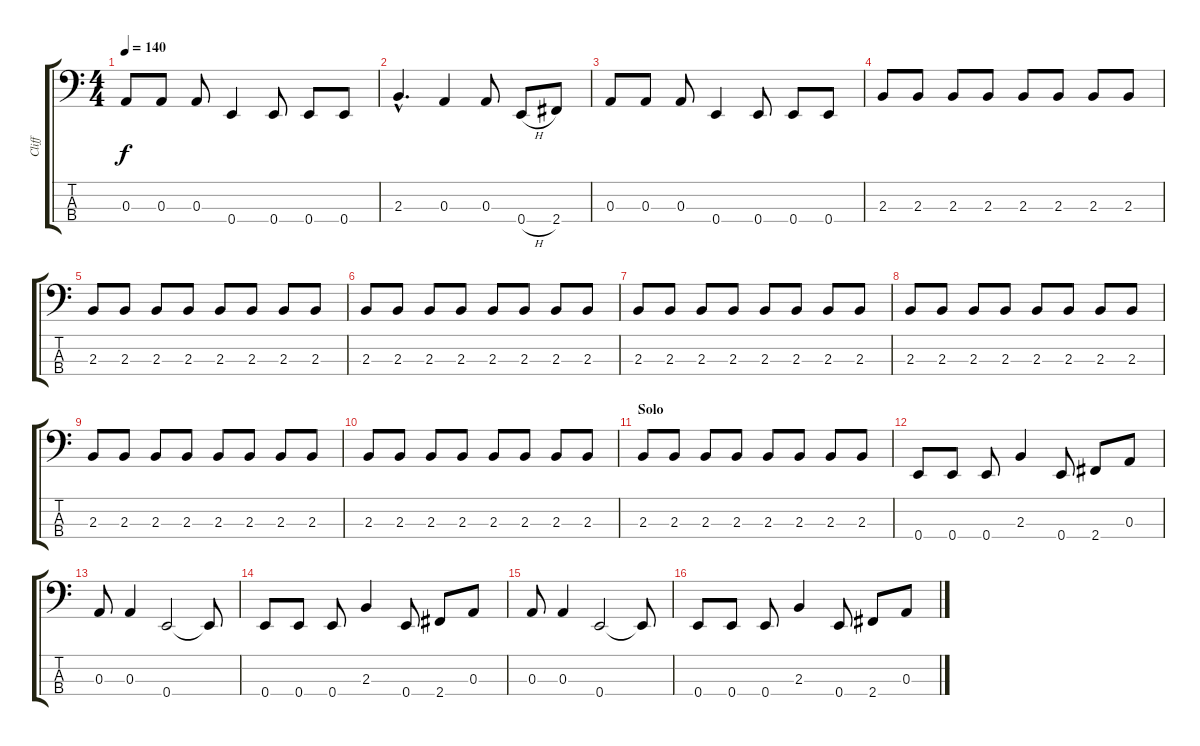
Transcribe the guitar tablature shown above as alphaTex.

\track ("Cliff" "Cliff") {instrument electricbassfinger}
\staff {score tabs}
\tuning (G2 D2 A1 E1) {hide}
\ts (4 4)
\tempo 140
\clef f4
\ks c
0.3.8{dy f} 0.3.8 0.3.8 0.4.4 0.4.8 0.4.8 0.4.8 |
2.3{hac}.4{d} 0.3.4 0.3.8 0.4{h}.8 2.4.8 |
0.3.8 0.3.8 0.3.8 0.4.4 0.4.8 0.4.8 0.4.8 |
2.3.8 2.3.8 2.3.8 2.3.8 2.3.8 2.3.8 2.3.8 2.3.8 |
2.3.8 2.3.8 2.3.8 2.3.8 2.3.8 2.3.8 2.3.8 2.3.8 |
2.3.8 2.3.8 2.3.8 2.3.8 2.3.8 2.3.8 2.3.8 2.3.8 |
2.3.8 2.3.8 2.3.8 2.3.8 2.3.8 2.3.8 2.3.8 2.3.8 |
2.3.8 2.3.8 2.3.8 2.3.8 2.3.8 2.3.8 2.3.8 2.3.8 |
2.3.8 2.3.8 2.3.8 2.3.8 2.3.8 2.3.8 2.3.8 2.3.8 |
2.3.8 2.3.8 2.3.8 2.3.8 2.3.8 2.3.8 2.3.8 2.3.8 |
\section ("" "Solo")
2.3.8 2.3.8 2.3.8 2.3.8 2.3.8 2.3.8 2.3.8 2.3.8 |
0.4.8 0.4.8 0.4.8 2.3.4 0.4.8 2.4.8 0.3.8 |
0.3.8 0.3.4 0.4.2 0.4{t}.8 |
0.4.8 0.4.8 0.4.8 2.3.4 0.4.8 2.4.8 0.3.8 |
0.3.8 0.3.4 0.4.2 0.4{t}.8 |
0.4.8 0.4.8 0.4.8 2.3.4 0.4.8 2.4.8 0.3.8
